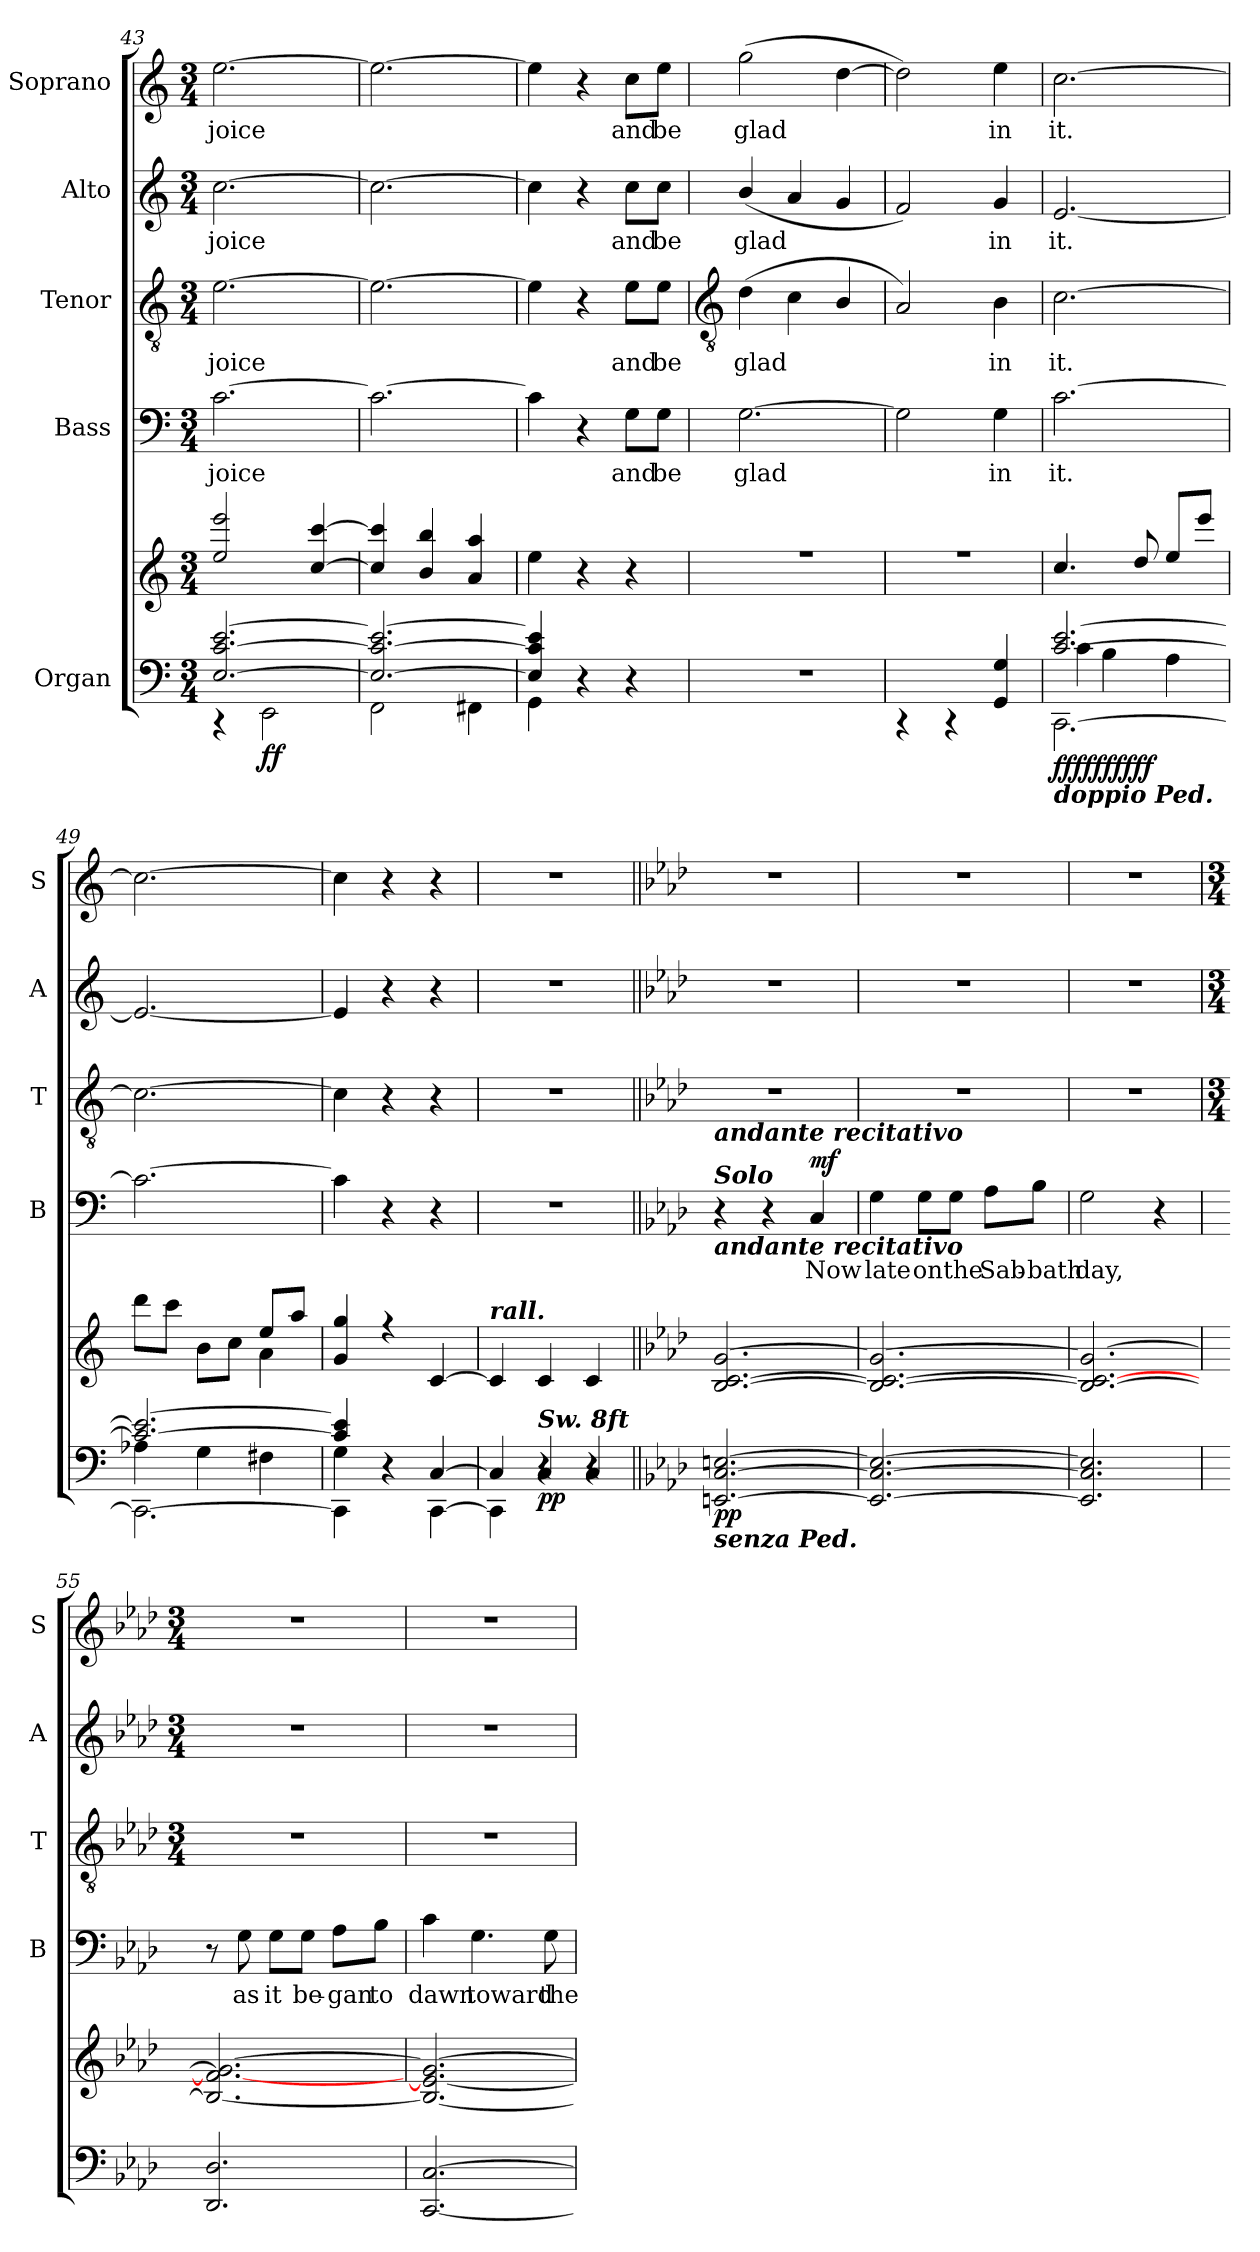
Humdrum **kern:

**kern	**kern	**dynam	**kern	**text	**dynam	**kern	**text	**kern	**text	**kern	**text
*part5	*part5	*part5	*part4	*part4	*part4	*part3	*part3	*part2	*part2	*part1	*part1
*staff6	*staff5	*staff5/6	*staff4	*staff4	*staff4	*staff3	*staff3	*staff2	*staff2	*staff1	*staff1
*I"Organ	*	*	*I"Bass	*	*	*I"Tenor	*	*I"Alto	*	*I"Soprano	*
*	*	*	*I'B	*	*	*I'T	*	*I'A	*	*I'S	*
*clefF4	*clefG2	*	*clefF4	*	*	*clefGv2	*	*clefG2	*	*clefG2	*
*k[]	*k[]	*	*k[]	*	*	*k[]	*	*k[]	*	*k[]	*
*C:	*C:	*	*C:	*	*	*C:	*	*C:	*	*C:	*
*M3/4	*M3/4	*	*M3/4	*	*	*M3/4	*	*M3/4	*	*M3/4	*
=43	=43	=43	=43	=43	=43	=43	=43	=43	=43	=43	=43
*^	*^	*	*	*	*	*	*	*	*	*	*
!	!	!	!	!	!	!LO:LY:b	!	!	!LO:LY:b	!	!LO:LY:b	!	!LO:LY:b
[2.E/ [2.c/ [2.e/	4r	2ee 2eee	2.ryy	.	[2.c	-joice	.	[2.e	-joice	[2.cc	-joice	[2.ee	-joice
!	!	!	!	!LO:DY:b=2	!	!	!	!	!	!	!	!	!
.	2EE\	.	.	ff	.	.	.	.	.	.	.	.	.
.	.	[4cc [4ccc	.	.	.	.	.	.	.	.	.	.	.
=44	=44	=44	=44	=44	=44	=44	=44	=44	=44	=44	=44	=44	=44
2.E/_ 2.c/_ 2.e/_	2FF\	4cc] 4ccc]	2.ryy	.	2.c_	.	.	2.e_	.	2.cc_	.	2.ee_	.
.	.	4b 4bb	.	.	.	.	.	.	.	.	.	.	.
.	4FF#X\	4a 4aa	.	.	.	.	.	.	.	.	.	.	.
=45	=45	=45	=45	=45	=45	=45	=45	=45	=45	=45	=45	=45	=45
4E/] 4c/] 4e/]	4GG\	4ee	2ryy	.	4c]	.	.	4e]	.	4cc]	.	4ee]	.
2ryy	4r	4r	.	.	4r	.	.	4r	.	4r	.	4r	.
!	!	!	!	!	!	!LO:LY:b	!	!	!LO:LY:b	!	!LO:LY:b	!	!LO:LY:b
.	4r	4r	8ryy	.	8G\L	and	.	8e\L	and	8cc\L	and	8cc\L	and
!	!	!	!	!	!	!LO:LY:b	!	!	!LO:LY:b	!	!LO:LY:b	!	!LO:LY:b
.	.	.	8ryy	.	8G\J	be	.	8e\J	be	8cc\J	be	8ee\J	be
*v	*v	*	*	*	*	*	*	*	*	*	*	*	*
!!LO:LB:g=z
=46	=46	=46	=46	=46	=46	=46	=46	=46	=46	=46	=46	=46
*	*	*	*	*	*	*	*clefGv2	*	*	*	*	*
*^	*	*	*	*	*	*	*	*	*	*	*	*
*	*^	*	*	*	*	*	*	*	*	*	*	*	*
!	!	!LO:N:vis=1	!LO:N:vis=1	!	!	!	!LO:LY:b	!	!	!LO:LY:b	!	!LO:LY:b	!	!LO:LY:b
2.ryy	2.ryy	2.r	2.r	2.ryy	.	[2.G	glad	.	(>4d\	glad	(<4b/	glad	(>2gg	glad
.	.	.	.	.	.	.	.	.	4c	.	4a	.	.	.
.	.	.	.	.	.	.	.	.	4B/	.	4g	.	[4dd	.
=47	=47	=47	=47	=47	=47	=47	=47	=47	=47	=47	=47	=47	=47	=47
!	!	!	!LO:N:vis=1	!	!	!	!	!	!	!	!	!	!	!
2ryy	2.ryy	4r	2.r	2.ryy	.	2G]	.	.	2A)	.	2f)	.	2dd])	.
.	.	4r	.	.	.	.	.	.	.	.	.	.	.	.
!	!	!	!	!	!	!	!LO:LY:b	!	!	!LO:LY:b	!	!LO:LY:b	!	!LO:LY:b
4GG/ 4G/	.	4ryy	.	.	.	4G	in	.	4B	in	4g	in	4ee	in
=48	=48	=48	=48	=48	=48	=48	=48	=48	=48	=48	=48	=48	=48	=48
!LO:TX:b:Bi:t=doppio Ped.	!	!	!	!	!	!	!	!	!	!	!	!	!	!
!	!	!	!	!	!LO:DY:b=2	!	!LO:LY:b	!	!	!LO:LY:b	!	!LO:LY:b	!	!LO:LY:b
!	!	!	!	!	!LO:DY:n=1:b=2	!	!	!	!	!	!	!	!	!
!	!	!	!	!	!LO:DY:n=2:b=2	!	!	!	!	!	!	!	!	!
!	!	!	!	!	!LO:DY:n=3:b=2	!	!	!	!	!	!	!	!	!
!	!	!	!	!	!LO:DY:n=4:b	!	!	!	!	!	!	!	!	!
[2.c/ [2.e/	4c\	[2.CC\	4.cc	2.ryy	ff ff ff ff ff	[2.c	it.	.	[2.c	it.	[2.e	it.	[2.cc	it.
.	4B\	.	.	.	.	.	.	.	.	.	.	.	.	.
.	.	.	8dd	.	.	.	.	.	.	.	.	.	.	.
.	4A\	.	8eeL	.	.	.	.	.	.	.	.	.	.	.
.	.	.	8eeeJ	.	.	.	.	.	.	.	.	.	.	.
=49	=49	=49	=49	=49	=49	=49	=49	=49	=49	=49	=49	=49	=49	=49
2.c/_ 2.e/_	4A-X\	2.CC\_	8dddL	2ryy	.	2.c_	.	.	2.c_	.	2.e_	.	2.cc_	.
.	.	.	8cccJ	.	.	.	.	.	.	.	.	.	.	.
.	4G\	.	8bL	.	.	.	.	.	.	.	.	.	.	.
.	.	.	8ccJ	.	.	.	.	.	.	.	.	.	.	.
.	4F#X\	.	8ee/L	4a\	.	.	.	.	.	.	.	.	.	.
.	.	.	8aa/J	.	.	.	.	.	.	.	.	.	.	.
=50	=50	=50	=50	=50	=50	=50	=50	=50	=50	=50	=50	=50	=50	=50
4c/] 4e/]	4G\	4CC\]	4g 4gg	2.ryy	.	4c]	.	.	4c]	.	4e]	.	4cc]	.
4ryy	2ryy	4r	4r	.	.	4r	.	.	4r	.	4r	.	4r	.
[4C/	.	[4CC\	[4c	.	.	4r	.	.	4r	.	4r	.	4r	.
=51	=51	=51	=51	=51	=51	=51	=51	=51	=51	=51	=51	=51	=51	=51
!	!	!	!LO:TX:a:Bi:t=rall.	!	!	!	!	!	!	!	!	!	!	!
!	!	!	!	!	!	!LO:N:vis=1	!	!	!LO:N:vis=1	!	!LO:N:vis=1	!	!LO:N:vis=1	!
4C/]	2.ryy	4CC\]	4c]	2.ryy	.	2.r	.	.	2.r	.	2.r	.	2.r	.
!LO:TX:a:Bi:t=Sw. 8ft	!	!	!	!	!	!	!	!	!	!	!	!	!	!
!	!	!	!	!	!LO:DY:b=2	!	!	!	!	!	!	!	!	!
!	!	!	!	!	!LO:DY:n=1:b	!	!	!	!	!	!	!	!	!
4C/	.	4r	4c	.	p p	.	.	.	.	.	.	.	.	.
4C/	.	4r	4c	.	.	.	.	.	.	.	.	.	.	.
=52||	=52||	=52||	=52||	=52||	=52||	=52||	=52||	=52||	=52||	=52||	=52||	=52||	=52||	=52||
*k[b-e-a-d-]	*	*	*k[b-e-a-d-]	*	*	*k[b-e-a-d-]	*	*	*k[b-e-a-d-]	*	*k[b-e-a-d-]	*	*k[b-e-a-d-]	*
*A-:	*	*	*A-:	*	*	*A-:	*	*	*A-:	*	*A-:	*	*A-:	*
*	*	*	*MM96	*	*	*	*	*	*	*	*	*	*	*
!	!	!	!	!	!	!LO:TX:b:Bi:t=andante recitativo	!	!	!	!	!	!	!	!
!	!	!	!	!	!	!LO:TX:a:Bi:t=Solo	!	!	!	!	!	!	!	!
!	!	!	!	!	!	!LO:TX:a:Bi:t=andante recitativo	!	!	!	!	!	!	!	!
!LO:TX:b:Bi:t=senza Ped.	!	!	!	!	!	!	!	!	!	!	!	!	!	!
!	!	!	!	!	!LO:DY:b=2	!	!	!	!LO:N:vis=1	!	!LO:N:vis=1	!	!LO:N:vis=1	!
!	!	!	!	!	!LO:DY:n=1:b	!	!	!	!	!	!	!	!	!
[2.EEn/ [2.C/ [2.En/	2.ryy	2.ryy	[2.B- [2.c [2.g	2.ryy	p p	4r	.	.	2.r	.	2.r	.	2.r	.
.	.	.	.	.	.	4r	.	.	.	.	.	.	.	.
!	!	!	!	!	!	!	!LO:LY:b	!LO:DY:b	!	!	!	!	!	!
.	.	.	.	.	.	4C	Now	mf	.	.	.	.	.	.
=53	=53	=53	=53	=53	=53	=53	=53	=53	=53	=53	=53	=53	=53	=53
!	!	!	!	!	!	!	!LO:LY:b	!	!LO:N:vis=1	!	!LO:N:vis=1	!	!LO:N:vis=1	!
2.EE/_ 2.C/_ 2.E/_	2.ryy	2.ryy	2.B-_ 2.c_ 2.g_	2.ryy	.	4G	late	.	2.r	.	2.r	.	2.r	.
!	!	!	!	!	!	!	!LO:LY:b	!	!	!	!	!	!	!
.	.	.	.	.	.	8G\L	on	.	.	.	.	.	.	.
!	!	!	!	!	!	!	!LO:LY:b	!	!	!	!	!	!	!
.	.	.	.	.	.	8G\J	the	.	.	.	.	.	.	.
!	!	!	!	!	!	!	!LO:LY:b	!	!	!	!	!	!	!
.	.	.	.	.	.	8A-\L	Sab-	.	.	.	.	.	.	.
!	!	!	!	!	!	!	!LO:LY:b	!	!	!	!	!	!	!
.	.	.	.	.	.	8B-\J	-bath	.	.	.	.	.	.	.
=54	=54	=54	=54	=54	=54	=54	=54	=54	=54	=54	=54	=54	=54	=54
!	!	!	!	!	!	!	!LO:LY:b	!	!LO:N:vis=1	!	!LO:N:vis=1	!	!LO:N:vis=1	!
2.EE/] 2.C/] 2.E/]	2.ryy	2.ryy	2.B-_ 2.c_ 2.g_	2.ryy	.	2G	day,	.	2.r	.	2.r	.	2.r	.
.	.	.	.	.	.	4r	.	.	.	.	.	.	.	.
*v	*v	*v	*	*	*	*	*	*	*	*	*	*	*	*
*	*v	*v	*	*	*	*	*	*	*	*	*	*
!!LO:LB:g=z
=55	=55	=55	=55	=55	=55	=55	=55	=55	=55	=55	=55
*	*	*	*	*	*	*M3/4	*	*M3/4	*	*M3/4	*
2.DD- 2.D-	2.B-_ 2.f_ 2.g_	.	8r	.	.	2.r	.	2.r	.	2.r	.
!	!	!	!	!LO:LY:b	!	!	!	!	!	!	!
.	.	.	8G	as	.	.	.	.	.	.	.
!	!	!	!	!LO:LY:b	!	!	!	!	!	!	!
.	.	.	8G\L	it	.	.	.	.	.	.	.
!	!	!	!	!LO:LY:b	!	!	!	!	!	!	!
.	.	.	8G\J	be-	.	.	.	.	.	.	.
!	!	!	!	!LO:LY:b	!	!	!	!	!	!	!
.	.	.	8A-\L	-gan	.	.	.	.	.	.	.
!	!	!	!	!LO:LY:b	!	!	!	!	!	!	!
.	.	.	8B-\J	to	.	.	.	.	.	.	.
=56	=56	=56	=56	=56	=56	=56	=56	=56	=56	=56	=56
!	!	!	!	!LO:LY:b	!	!	!	!	!	!	!
[2.CC [2.C	2.B-_ 2.e_ 2.g_	.	4c	dawn	.	2.r	.	2.r	.	2.r	.
!	!	!	!	!LO:LY:b	!	!	!	!	!	!	!
.	.	.	4.G	toward	.	.	.	.	.	.	.
!	!	!	!	!LO:LY:b	!	!	!	!	!	!	!
.	.	.	8G	the	.	.	.	.	.	.	.
=	=	=	=	=	=	=	=	=	=	=	=
*-	*-	*-	*-	*-	*-	*-	*-	*-	*-	*-	*-
